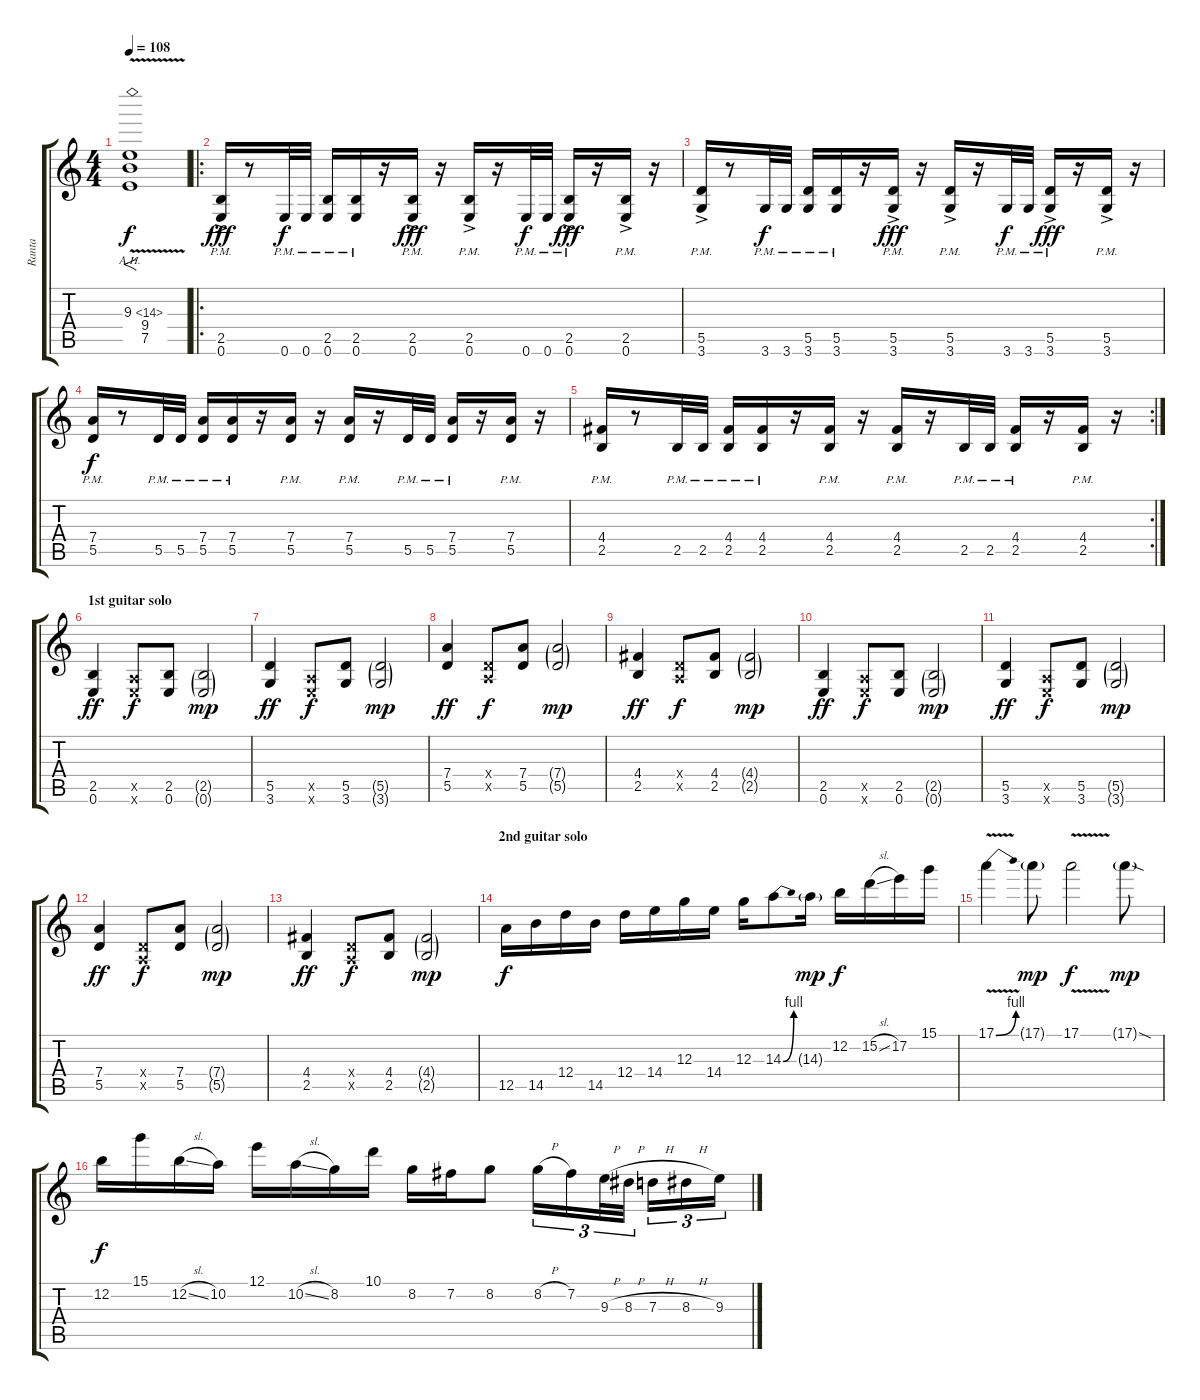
\track ("Ranta" "Ranta") {instrument distortionguitar}
\staff {score tabs}
\tuning (E4 B3 G3 D3 A2 E2) {hide}
\ts (4 4)
\tempo 108
\clef g2
\ks c
(9.3{ah 5 v} 9.4{t} 7.5{t}).1{f dy f} |
\ro
(2.5{pm} 0.6{ac pm}).16{dy fff} r.8 0.6{pm}.32{dy f} 0.6{pm}.32 (2.5{pm} 0.6{pm}).16 (2.5{pm} 0.6{pm}).16 r.16 (2.5{pm} 0.6{ac pm}).16{dy fff} r.16 (2.5{pm} 0.6{ac pm}).16 r.16 0.6{pm}.32{dy f} 0.6{pm}.32 (2.5{pm} 0.6{ac}).16{dy fff} r.16 (2.5{pm} 0.6{ac pm}).16 r.16 |
(5.5{pm} 3.6{ac pm}).16 r.8 3.6{pm}.32{dy f} 3.6{pm}.32 (5.5{pm} 3.6{pm}).16 (5.5{pm} 3.6{pm}).16 r.16 (5.5{pm} 3.6{ac pm}).16{dy fff} r.16 (5.5{pm} 3.6{ac pm}).16 r.16 3.6{pm}.32{dy f} 3.6{pm}.32 (5.5{pm} 3.6{ac}).16{dy fff} r.16 (5.5{pm} 3.6{ac pm}).16 r.16 |
(7.4 5.5{pm}).16{dy f} r.8 5.5{pm}.32 5.5{pm}.32 (7.4 5.5{pm}).16 (7.4 5.5{pm}).16 r.16 (7.4 5.5{pm}).16 r.16 (7.4 5.5{pm}).16 r.16 5.5{pm}.32 5.5{pm}.32 (7.4 5.5{pm}).16 r.16 (7.4 5.5{pm}).16 r.16 |
\rc 2
(4.4 2.5{pm}).16 r.8 2.5{pm}.32 2.5{pm}.32 (4.4 2.5{pm}).16 (4.4 2.5{pm}).16 r.16 (4.4 2.5{pm}).16 r.16 (4.4 2.5{pm}).16 r.16 2.5{pm}.32 2.5{pm}.32 (4.4 2.5{pm}).16 r.16 (4.4 2.5{pm}).16 r.16 |
\section ("" "1st guitar solo")
(2.5 0.6).4{dy ff} (0.5{x} 0.6{x}).8{dy f} (2.5 0.6).8 (2.5{g} 0.6{g}).2{dy mp} |
(5.5 3.6).4{dy ff} (0.5{x} 0.6{x}).8{dy f} (5.5 3.6).8 (5.5{g} 3.6{g}).2{dy mp} |
(7.4 5.5).4{dy ff} (0.4{x} 0.5{x}).8{dy f} (7.4 5.5).8 (7.4{g} 5.5{g}).2{dy mp} |
(4.4 2.5).4{dy ff} (0.4{x} 0.5{x}).8{dy f} (4.4 2.5).8 (4.4{g} 2.5{g}).2{dy mp} |
(2.5 0.6).4{dy ff} (0.5{x} 0.6{x}).8{dy f} (2.5 0.6).8 (2.5{g} 0.6{g}).2{dy mp} |
(5.5 3.6).4{dy ff} (0.5{x} 0.6{x}).8{dy f} (5.5 3.6).8 (5.5{g} 3.6{g}).2{dy mp} |
(7.4 5.5).4{dy ff} (0.4{x} 0.5{x}).8{dy f} (7.4 5.5).8 (7.4{g} 5.5{g}).2{dy mp} |
(4.4 2.5).4{dy ff} (0.4{x} 0.5{x}).8{dy f} (4.4 2.5).8 (4.4{g} 2.5{g}).2{dy mp} |
\section ("" "2nd guitar solo")
12.5.16{dy f} 14.5.16 12.4.16 14.5.16 12.4.16 14.4.16 12.3.16 14.4.16 12.3.16 14.3{be (bend 0 0 60 4)}.8 14.3{g}.16{dy mp} 12.2.16{dy f} 15.2{sl}.16 17.2.16 15.1.16 |
17.1{be (bend 0 0 60 4) v}.4 17.1{g}.8{dy mp} 17.1{v}.2{dy f} 17.1{sod g}.8{dy mp} |
12.2.16{dy f} 15.1.16 12.2{sl}.16 10.2.16 12.1.16 10.2{sl}.16 8.2.16 10.1.16 8.2.16 7.2.16 8.2.8 8.2{h}.16{tu (3 2)} 7.2.16{tu (3 2)} 9.3{h}.32{tu (3 2)} 8.3{h}.32{tu (3 2)} 7.3{h}.16{tu (3 2)} 8.3{h}.16{tu (3 2)} 9.3{h}.16{tu (3 2)}
